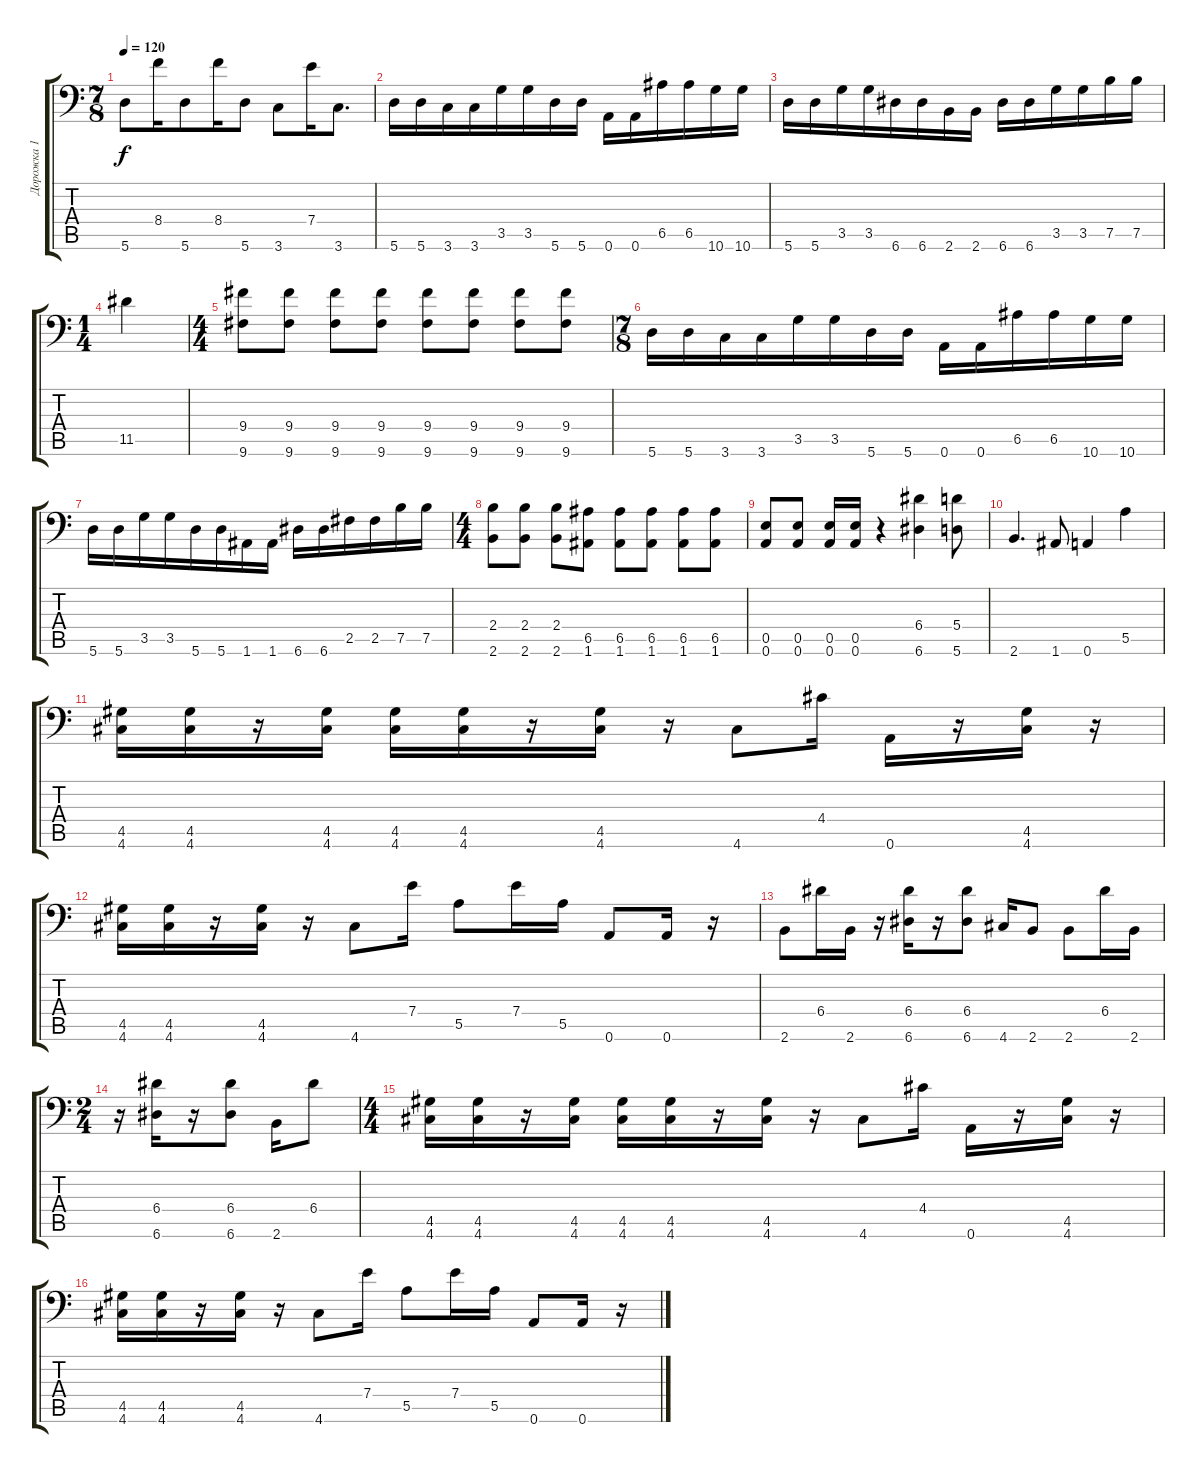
\track ("Дорожка 1" "Дорожка 1") {instrument overdrivenguitar}
\staff {score tabs}
\tuning (B3 Gb3 D3 A2 E2 A1) {hide}
\ts (7 8)
\tempo 120
\clef f4
\ks c
5.6.8{dy f} 8.4.16 5.6.8 8.4.16 5.6.8 3.6.8 7.4.16 3.6.8{d} |
5.6.16 5.6.16 3.6.16 3.6.16 3.5.16 3.5.16 5.6.16 5.6.16 0.6.16 0.6.16 6.5.16 6.5.16 10.6.16 10.6.16 |
5.6.16 5.6.16 3.5.16 3.5.16 6.6.16 6.6.16 2.6.16 2.6.16 6.6.16 6.6.16 3.5.16 3.5.16 7.5.16 7.5.16 |
\ts (1 4)
11.5.4 |
\ts (4 4)
(9.4 9.6).8 (9.4 9.6).8 (9.4 9.6).8 (9.4 9.6).8 (9.4 9.6).8 (9.4 9.6).8 (9.4 9.6).8 (9.4 9.6).8 |
\ts (7 8)
5.6.16 5.6.16 3.6.16 3.6.16 3.5.16 3.5.16 5.6.16 5.6.16 0.6.16 0.6.16 6.5.16 6.5.16 10.6.16 10.6.16 |
5.6.16 5.6.16 3.5.16 3.5.16 5.6.16 5.6.16 1.6.16 1.6.16 6.6.16 6.6.16 2.5.16 2.5.16 7.5.16 7.5.16 |
\ts (4 4)
(2.4 2.6).8 (2.4 2.6).8 (2.4 2.6).8 (6.5 1.6).8 (6.5 1.6).8 (6.5 1.6).8 (6.5 1.6).8 (6.5 1.6).8 |
(0.5 0.6).8 (0.5 0.6).8 (0.5 0.6).16 (0.5 0.6).16 r.4 (6.4 6.6).4 (5.4 5.6).8 |
2.6.4{d} 1.6.8 0.6.4 5.5.4 |
(4.5 4.6).16 (4.5 4.6).16 r.16 (4.5 4.6).16 (4.5 4.6).16 (4.5 4.6).16 r.16 (4.5 4.6).16 r.16 4.6.8 4.4.16 0.6.16 r.16 (4.5 4.6).16 r.16 |
(4.5 4.6).16 (4.5 4.6).16 r.16 (4.5 4.6).16 r.16 4.6.8 7.4.16 5.5.8 7.4.16 5.5.16 0.6.8 0.6.16 r.16 |
2.6.8 6.4.16 2.6.16 r.16 (6.4 6.6).16 r.16 (6.4 6.6).8 4.6.16 2.6.8 2.6.8 6.4.16 2.6.16 |
\ts (2 4)
r.16 (6.4 6.6).16 r.16 (6.4 6.6).8 2.6.16 6.4.8 |
\ts (4 4)
(4.5 4.6).16 (4.5 4.6).16 r.16 (4.5 4.6).16 (4.5 4.6).16 (4.5 4.6).16 r.16 (4.5 4.6).16 r.16 4.6.8 4.4.16 0.6.16 r.16 (4.5 4.6).16 r.16 |
(4.5 4.6).16 (4.5 4.6).16 r.16 (4.5 4.6).16 r.16 4.6.8 7.4.16 5.5.8 7.4.16 5.5.16 0.6.8 0.6.16 r.16
